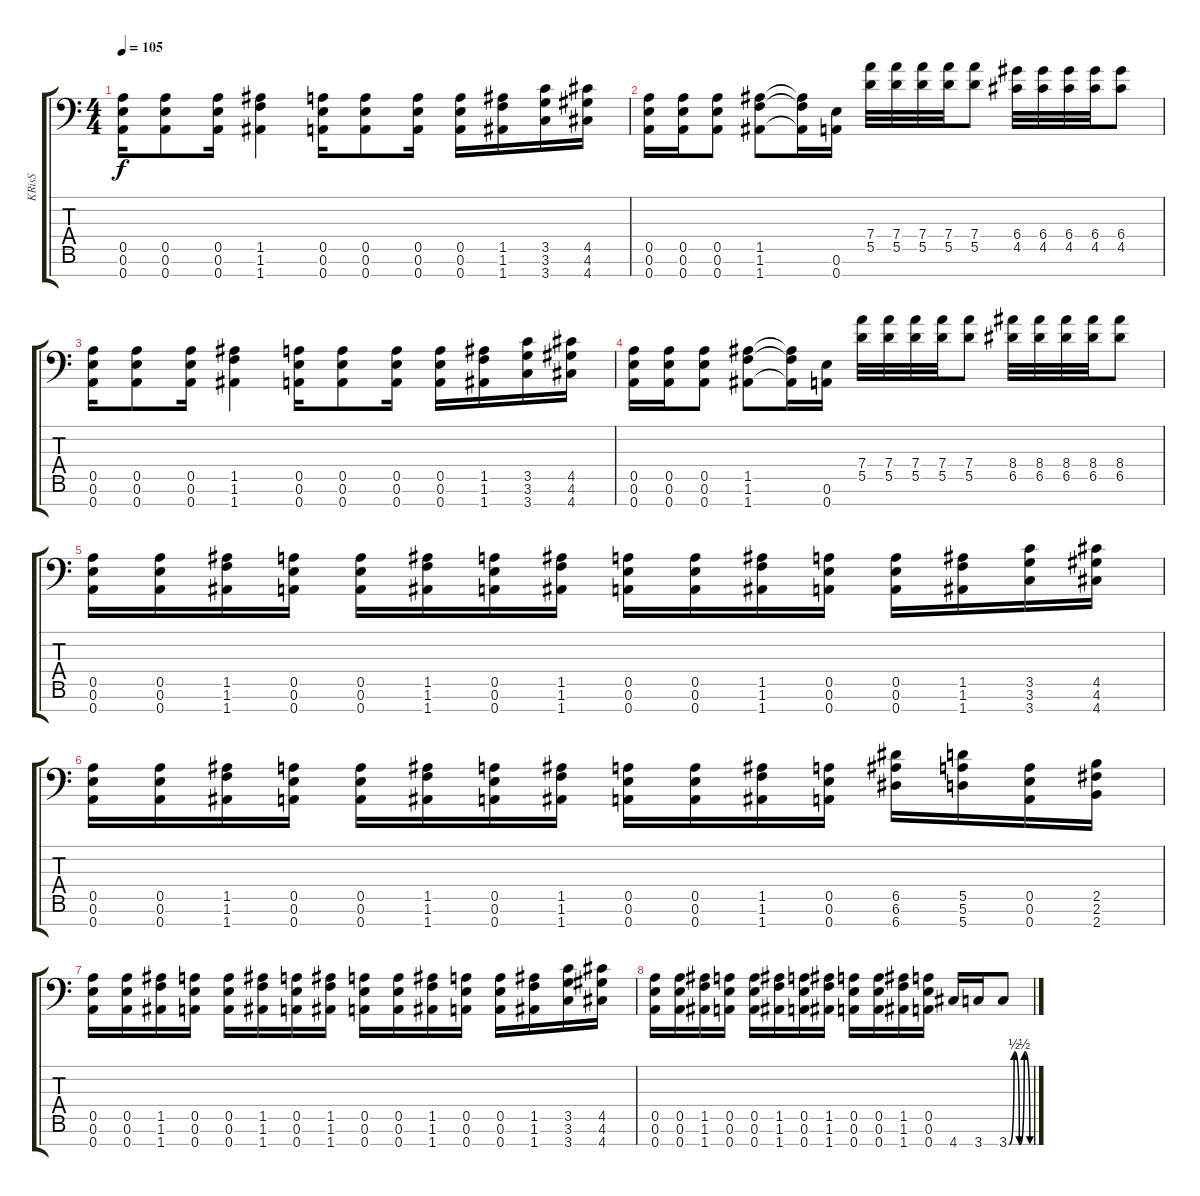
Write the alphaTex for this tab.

\track ("KRisS" "KRisS") {instrument distortionguitar}
\staff {score tabs}
\tuning (E4 B3 G3 D3 A2 E2 A1) {hide}
\ts (4 4)
\tempo 105
\clef f4
\ks c
(0.5 0.6 0.7).16{dy f} (0.5 0.6 0.7).8 (0.5 0.6 0.7).16 (1.5 1.6 1.7).4 (0.5 0.6 0.7).16 (0.5 0.6 0.7).8 (0.5 0.6 0.7).16 (0.5 0.6 0.7).16 (1.5 1.6 1.7).16 (3.5 3.6 3.7).16 (4.5 4.6 4.7).16 |
(0.5 0.6 0.7).16 (0.5 0.6 0.7).16 (0.5 0.6 0.7).8 (1.5 1.6 1.7).8 (1.5{t} 1.6{t} 1.7{t}).16 (0.6 0.7).16 (7.4 5.5).32 (7.4 5.5).32 (7.4 5.5).32 (7.4 5.5).32 (7.4 5.5).8 (6.4 4.5).32 (6.4 4.5).32 (6.4 4.5).32 (6.4 4.5).32 (6.4 4.5).8 |
(0.5 0.6 0.7).16 (0.5 0.6 0.7).8 (0.5 0.6 0.7).16 (1.5 1.6 1.7).4 (0.5 0.6 0.7).16 (0.5 0.6 0.7).8 (0.5 0.6 0.7).16 (0.5 0.6 0.7).16 (1.5 1.6 1.7).16 (3.5 3.6 3.7).16 (4.5 4.6 4.7).16 |
(0.5 0.6 0.7).16 (0.5 0.6 0.7).16 (0.5 0.6 0.7).8 (1.5 1.6 1.7).8 (1.5{t} 1.6{t} 1.7{t}).16 (0.6 0.7).16 (7.4 5.5).32 (7.4 5.5).32 (7.4 5.5).32 (7.4 5.5).32 (7.4 5.5).8 (8.4 6.5).32 (8.4 6.5).32 (8.4 6.5).32 (8.4 6.5).32 (8.4 6.5).8 |
(0.5 0.6 0.7).16 (0.5 0.6 0.7).16 (1.5 1.6 1.7).16 (0.5 0.6 0.7).16 (0.5 0.6 0.7).16 (1.5 1.6 1.7).16 (0.5 0.6 0.7).16 (1.5 1.6 1.7).16 (0.5 0.6 0.7).16 (0.5 0.6 0.7).16 (1.5 1.6 1.7).16 (0.5 0.6 0.7).16 (0.5 0.6 0.7).16 (1.5 1.6 1.7).16 (3.5 3.6 3.7).16 (4.5 4.6 4.7).16 |
(0.5 0.6 0.7).16 (0.5 0.6 0.7).16 (1.5 1.6 1.7).16 (0.5 0.6 0.7).16 (0.5 0.6 0.7).16 (1.5 1.6 1.7).16 (0.5 0.6 0.7).16 (1.5 1.6 1.7).16 (0.5 0.6 0.7).16 (0.5 0.6 0.7).16 (1.5 1.6 1.7).16 (0.5 0.6 0.7).16 (6.5 6.6 6.7).16 (5.5 5.6 5.7).16 (0.5 0.6 0.7).16 (2.5 2.6 2.7).16 |
(0.5 0.6 0.7).16 (0.5 0.6 0.7).16 (1.5 1.6 1.7).16 (0.5 0.6 0.7).16 (0.5 0.6 0.7).16 (1.5 1.6 1.7).16 (0.5 0.6 0.7).16 (1.5 1.6 1.7).16 (0.5 0.6 0.7).16 (0.5 0.6 0.7).16 (1.5 1.6 1.7).16 (0.5 0.6 0.7).16 (0.5 0.6 0.7).16 (1.5 1.6 1.7).16 (3.5 3.6 3.7).16 (4.5 4.6 4.7).16 |
(0.5 0.6 0.7).16 (0.5 0.6 0.7).16 (1.5 1.6 1.7).16 (0.5 0.6 0.7).16 (0.5 0.6 0.7).16 (1.5 1.6 1.7).16 (0.5 0.6 0.7).16 (1.5 1.6 1.7).16 (0.5 0.6 0.7).16 (0.5 0.6 0.7).16 (1.5 1.6 1.7).16 (0.5 0.6 0.7).16 4.7.16 3.7.16 3.7{be (custom 0 0 15 2 30 0 44 2 60 0)}.8
